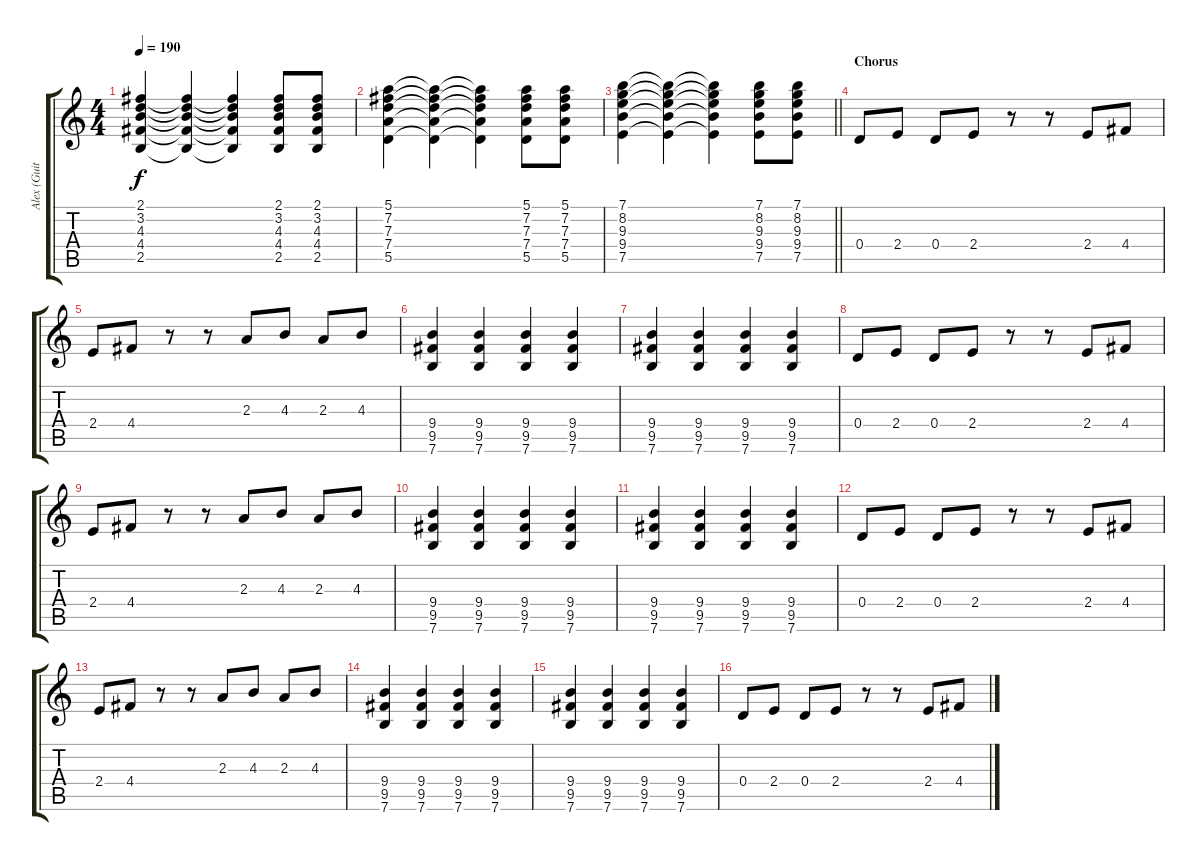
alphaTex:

\track ("Alex (Guitar I)" "Alex (Guit") {instrument electricguitarclean}
\staff {score tabs}
\tuning (E4 B3 G3 D3 A2 E2) {hide}
\ts (4 4)
\tempo 190
\clef g2
\ks c
(2.1{t} 3.2{t} 4.3{t} 4.4{t} 2.5{t}).4{dy f} (2.1{t} 3.2{t} 4.3{t} 4.4{t} 2.5{t}).4 (2.1{t} 3.2{t} 4.3{t} 4.4{t} 2.5{t}).4 (2.1 3.2 4.3 4.4 2.5).8 (2.1 3.2 4.3 4.4 2.5).8 |
(5.1 7.2 7.3 7.4 5.5).4 (5.1{t} 7.2{t} 7.3{t} 7.4{t} 5.5{t}).4 (5.1{t} 7.2{t} 7.3{t} 7.4{t} 5.5{t}).4 (5.1 7.2 7.3 7.4 5.5).8 (5.1 7.2 7.3 7.4 5.5).8 |
\barLineRight lightlight
(7.1 8.2 9.3 9.4 7.5).4 (7.1{t} 8.2{t} 9.3{t} 9.4{t} 7.5{t}).4 (7.1{t} 8.2{t} 9.3{t} 9.4{t} 7.5{t}).4 (7.1 8.2 9.3 9.4 7.5).8 (7.1 8.2 9.3 9.4 7.5).8 |
\section ("" "Chorus")
0.4.8{instrument overdrivenguitar} 2.4.8 0.4.8 2.4.8 r.8 r.8 2.4.8 4.4.8 |
2.4.8 4.4.8 r.8 r.8 2.3.8 4.3.8 2.3.8 4.3.8 |
(9.4 9.5 7.6).4 (9.4 9.5 7.6).4 (9.4 9.5 7.6).4 (9.4 9.5 7.6).4 |
(9.4 9.5 7.6).4 (9.4 9.5 7.6).4 (9.4 9.5 7.6).4 (9.4 9.5 7.6).4 |
0.4.8{instrument overdrivenguitar} 2.4.8 0.4.8 2.4.8 r.8 r.8 2.4.8 4.4.8 |
2.4.8 4.4.8 r.8 r.8 2.3.8 4.3.8 2.3.8 4.3.8 |
(9.4 9.5 7.6).4 (9.4 9.5 7.6).4 (9.4 9.5 7.6).4 (9.4 9.5 7.6).4 |
(9.4 9.5 7.6).4 (9.4 9.5 7.6).4 (9.4 9.5 7.6).4 (9.4 9.5 7.6).4 |
0.4.8{instrument overdrivenguitar} 2.4.8 0.4.8 2.4.8 r.8 r.8 2.4.8 4.4.8 |
2.4.8 4.4.8 r.8 r.8 2.3.8 4.3.8 2.3.8 4.3.8 |
(9.4 9.5 7.6).4 (9.4 9.5 7.6).4 (9.4 9.5 7.6).4 (9.4 9.5 7.6).4 |
(9.4 9.5 7.6).4 (9.4 9.5 7.6).4 (9.4 9.5 7.6).4 (9.4 9.5 7.6).4 |
0.4.8{instrument overdrivenguitar} 2.4.8 0.4.8 2.4.8 r.8 r.8 2.4.8 4.4.8
